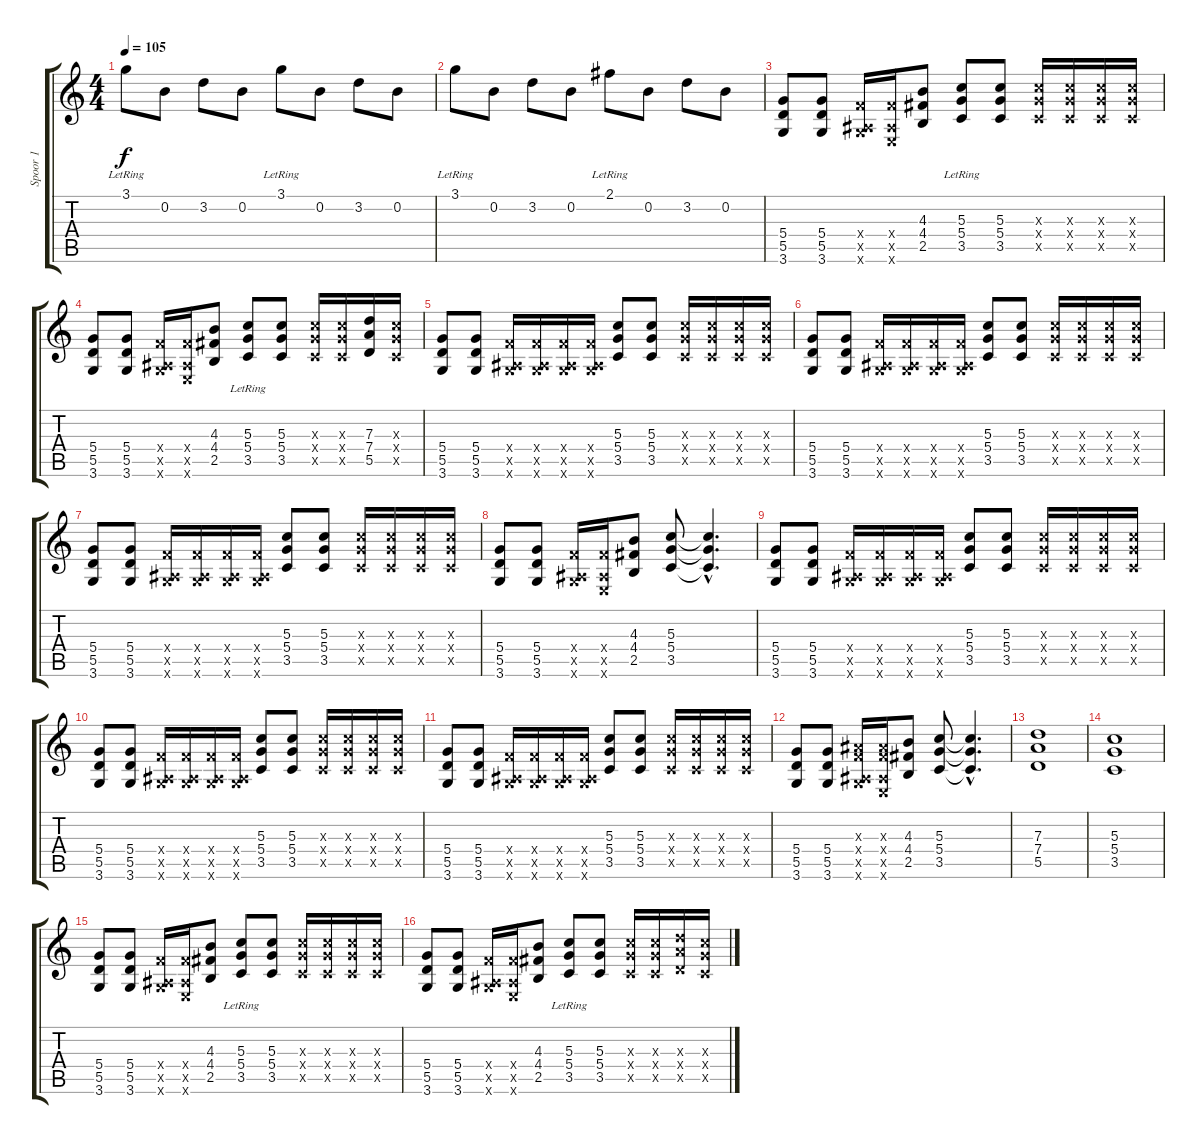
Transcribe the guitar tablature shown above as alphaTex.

\track ("Spoor 1" "Spoor 1") {instrument overdrivenguitar}
\staff {score tabs}
\tuning (E4 B3 G3 D3 A2 E2) {hide}
\ts (4 4)
\tempo 105
\clef g2
\ks c
3.1{lr}.8{dy f} 0.2.8 3.2.8 0.2.8 3.1{lr}.8 0.2.8 3.2.8 0.2.8 |
3.1{lr}.8 0.2.8 3.2.8 0.2.8 2.1{lr}.8 0.2.8 3.2.8 0.2.8 |
(5.4 5.5 3.6).8{instrument overdrivenguitar} (5.4 5.5 3.6).8 (3.4{x} 1.5{x} 3.6{x}).16 (3.4{x} 1.5{x} 0.6{x}).16 (4.3 4.4 2.5).8 (5.3{lr} 5.4{lr} 3.5{lr}).8 (5.3 5.4 3.5).8 (5.3{x} 5.4{x} 3.5{x}).16 (5.3{x} 5.4{x} 3.5{x}).16 (5.3{x} 5.4{x} 3.5{x}).16 (5.3{x} 5.4{x} 3.5{x}).16 |
(5.4 5.5 3.6).8 (5.4 5.5 3.6).8 (3.4{x} 1.5{x} 3.6{x}).16 (3.4{x} 1.5{x} 0.6{x}).16 (4.3 4.4 2.5).8 (5.3{lr} 5.4{lr} 3.5{lr}).8 (5.3 5.4 3.5).8 (5.3{x} 5.4{x} 3.5{x}).16 (5.3{x} 5.4{x} 3.5{x}).16 (7.3 7.4 5.5).16 (5.3{x} 5.4{x} 3.5{x}).16 |
(5.4 5.5 3.6).8 (5.4 5.5 3.6).8 (3.4{x} 1.5{x} 3.6{x}).16 (3.4{x} 1.5{x} 3.6{x}).16 (3.4{x} 1.5{x} 3.6{x}).16 (3.4{x} 1.5{x} 3.6{x}).16 (5.3 5.4 3.5).8 (5.3 5.4 3.5).8 (5.3{x} 5.4{x} 3.5{x}).16 (5.3{x} 5.4{x} 3.5{x}).16 (5.3{x} 5.4{x} 3.5{x}).16 (5.3{x} 5.4{x} 3.5{x}).16 |
(5.4 5.5 3.6).8 (5.4 5.5 3.6).8 (3.4{x} 1.5{x} 3.6{x}).16 (3.4{x} 1.5{x} 3.6{x}).16 (3.4{x} 1.5{x} 3.6{x}).16 (3.4{x} 1.5{x} 3.6{x}).16 (5.3 5.4 3.5).8 (5.3 5.4 3.5).8 (5.3{x} 5.4{x} 3.5{x}).16 (5.3{x} 5.4{x} 3.5{x}).16 (5.3{x} 5.4{x} 3.5{x}).16 (5.3{x} 5.4{x} 3.5{x}).16 |
(5.4 5.5 3.6).8 (5.4 5.5 3.6).8 (3.4{x} 1.5{x} 3.6{x}).16 (3.4{x} 1.5{x} 3.6{x}).16 (3.4{x} 1.5{x} 3.6{x}).16 (3.4{x} 1.5{x} 3.6{x}).16 (5.3 5.4 3.5).8 (5.3 5.4 3.5).8 (5.3{x} 5.4{x} 3.5{x}).16 (5.3{x} 5.4{x} 3.5{x}).16 (5.3{x} 5.4{x} 3.5{x}).16 (5.3{x} 5.4{x} 3.5{x}).16 |
(5.4 5.5 3.6).8 (5.4 5.5 3.6).8 (3.4{x} 1.5{x} 3.6{x}).16 (3.4{x} 1.5{x} 0.6{x}).16 (4.3 4.4 2.5).8 (5.3 5.4 3.5).8 (5.3{hac t} 5.4{hac t} 3.5{hac t}).4{d} |
(5.4 5.5 3.6).8 (5.4 5.5 3.6).8 (3.4{x} 1.5{x} 3.6{x}).16 (3.4{x} 1.5{x} 3.6{x}).16 (3.4{x} 1.5{x} 3.6{x}).16 (3.4{x} 1.5{x} 3.6{x}).16 (5.3 5.4 3.5).8 (5.3 5.4 3.5).8 (5.3{x} 5.4{x} 3.5{x}).16 (5.3{x} 5.4{x} 3.5{x}).16 (5.3{x} 5.4{x} 3.5{x}).16 (5.3{x} 5.4{x} 3.5{x}).16 |
(5.4 5.5 3.6).8 (5.4 5.5 3.6).8 (3.4{x} 1.5{x} 3.6{x}).16 (3.4{x} 1.5{x} 3.6{x}).16 (3.4{x} 1.5{x} 3.6{x}).16 (3.4{x} 1.5{x} 3.6{x}).16 (5.3 5.4 3.5).8 (5.3 5.4 3.5).8 (5.3{x} 5.4{x} 3.5{x}).16 (5.3{x} 5.4{x} 3.5{x}).16 (5.3{x} 5.4{x} 3.5{x}).16 (5.3{x} 5.4{x} 3.5{x}).16 |
(5.4 5.5 3.6).8 (5.4 5.5 3.6).8 (3.4{x} 1.5{x} 3.6{x}).16 (3.4{x} 1.5{x} 3.6{x}).16 (3.4{x} 1.5{x} 3.6{x}).16 (3.4{x} 1.5{x} 3.6{x}).16 (5.3 5.4 3.5).8 (5.3 5.4 3.5).8 (5.3{x} 5.4{x} 3.5{x}).16 (5.3{x} 5.4{x} 3.5{x}).16 (5.3{x} 5.4{x} 3.5{x}).16 (5.3{x} 5.4{x} 3.5{x}).16 |
(5.4 5.5 3.6).8 (5.4 5.5 3.6).8 (3.3{x} 3.4{x} 1.5{x} 3.6{x}).16 (3.3{x} 3.4{x} 1.5{x} 0.6{x}).16 (4.3 4.4 2.5).8 (5.3 5.4 3.5).8 (5.3{hac t} 5.4{hac t} 3.5{hac t}).4{d} |
(7.3 7.4 5.5).1 |
(5.3 5.4 3.5).1 |
(5.4 5.5 3.6).8 (5.4 5.5 3.6).8 (3.4{x} 1.5{x} 3.6{x}).16 (3.4{x} 1.5{x} 0.6{x}).16 (4.3 4.4 2.5).8 (5.3{lr} 5.4{lr} 3.5{lr}).8 (5.3 5.4 3.5).8 (5.3{x} 5.4{x} 3.5{x}).16 (5.3{x} 5.4{x} 3.5{x}).16 (5.3{x} 5.4{x} 3.5{x}).16 (5.3{x} 5.4{x} 3.5{x}).16 |
(5.4 5.5 3.6).8 (5.4 5.5 3.6).8 (3.4{x} 1.5{x} 3.6{x}).16 (3.4{x} 1.5{x} 0.6{x}).16 (4.3 4.4 2.5).8 (5.3{lr} 5.4{lr} 3.5{lr}).8 (5.3 5.4 3.5).8 (5.3{x} 5.4{x} 3.5{x}).16 (5.3{x} 5.4{x} 3.5{x}).16 (7.3{x} 7.4{x} 5.5{x}).16 (5.3{x} 5.4{x} 3.5{x}).16
